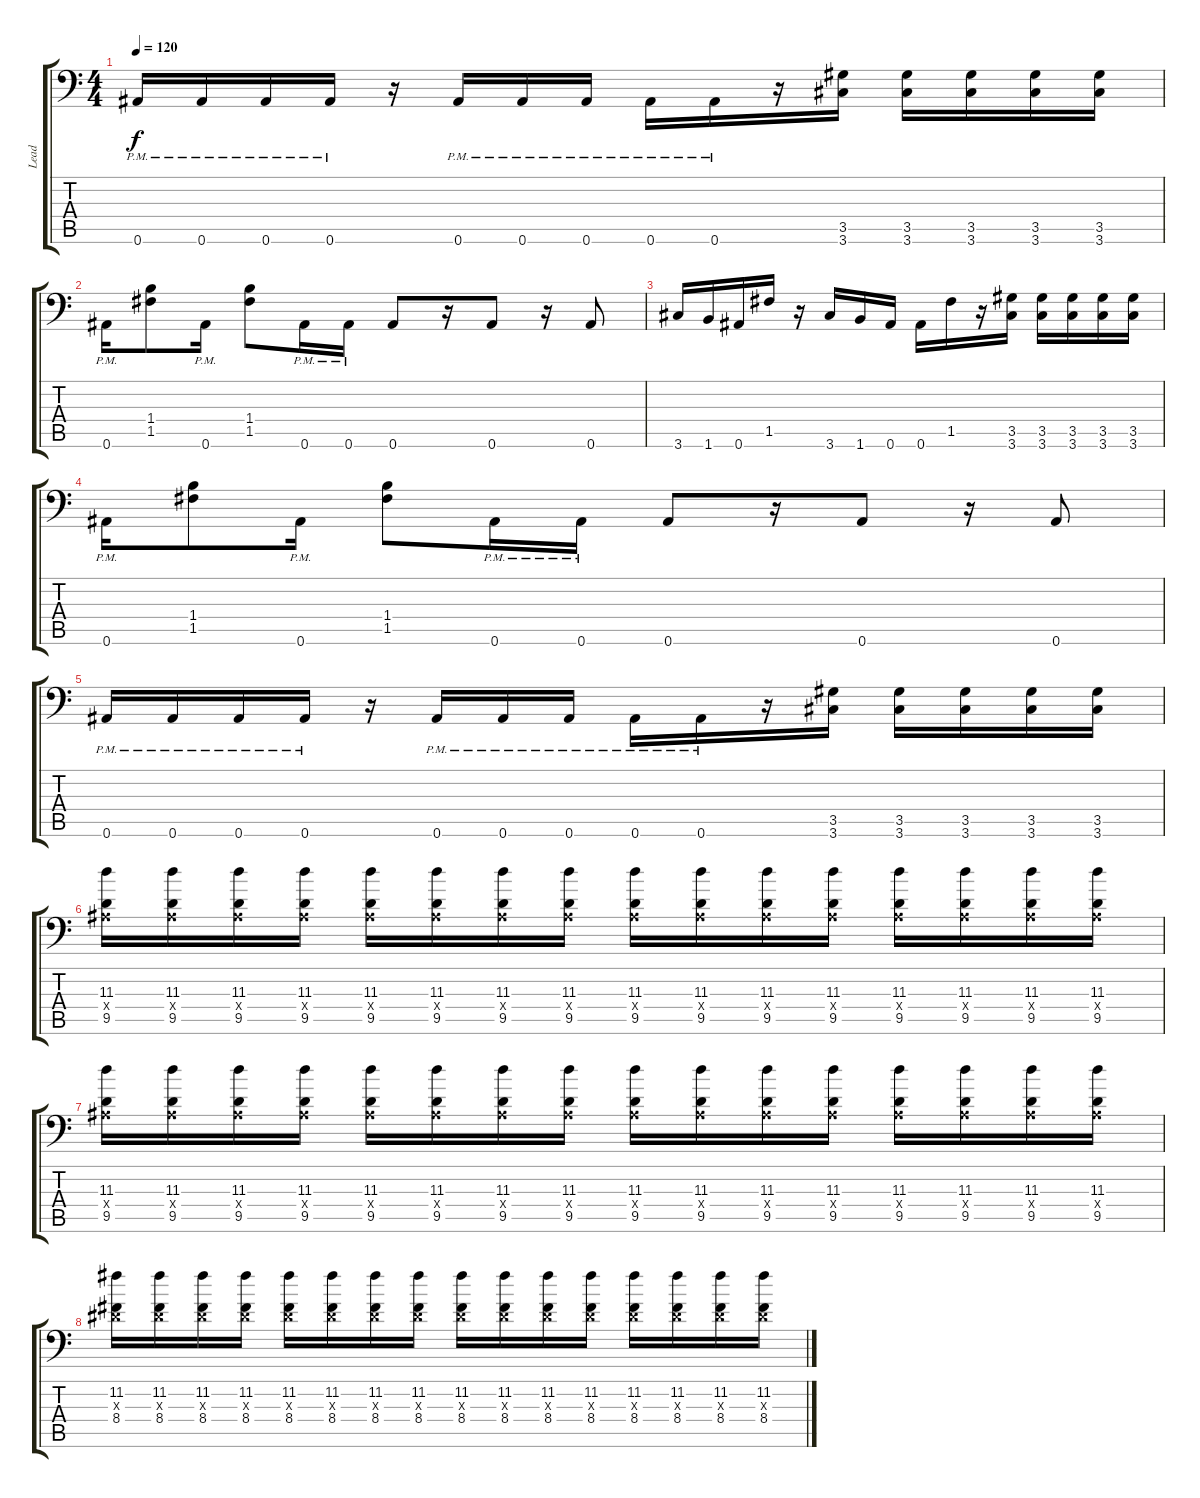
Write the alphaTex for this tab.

\track ("Lead" "Lead") {instrument distortionguitar}
\staff {score tabs}
\tuning (C4 G3 Eb3 Bb2 F2 Bb1) {hide}
\ts (4 4)
\tempo 120
\clef f4
\ks c
0.6{pm}.16{dy f} 0.6{pm}.16 0.6{pm}.16 0.6{pm}.16 r.16 0.6{pm}.16 0.6{pm}.16 0.6{pm}.16 0.6{pm}.16 0.6{pm}.16 r.16 (3.5 3.6).16 (3.5 3.6).16 (3.5 3.6).16 (3.5 3.6).16 (3.5 3.6).16 |
0.6{pm}.16 (1.4 1.5).8 0.6{pm}.16 (1.4 1.5).8 0.6{pm}.16 0.6{pm}.16 0.6.8 r.16 0.6.8 r.16 0.6.8 |
3.6.16 1.6.16 0.6.16 1.5.16 r.16 3.6.16 1.6.16 0.6.16 0.6.16 1.5.16 r.16 (3.5 3.6).16 (3.5 3.6).16 (3.5 3.6).16 (3.5 3.6).16 (3.5 3.6).16 |
0.6{pm}.16 (1.4 1.5).8 0.6{pm}.16 (1.4 1.5).8 0.6{pm}.16 0.6{pm}.16 0.6.8 r.16 0.6.8 r.16 0.6.8 |
0.6{pm}.16 0.6{pm}.16 0.6{pm}.16 0.6{pm}.16 r.16 0.6{pm}.16 0.6{pm}.16 0.6{pm}.16 0.6{pm}.16 0.6{pm}.16 r.16 (3.5 3.6).16 (3.5 3.6).16 (3.5 3.6).16 (3.5 3.6).16 (3.5 3.6).16 |
(11.3 0.4{x} 9.5).16 (11.3 0.4{x} 9.5).16 (11.3 0.4{x} 9.5).16 (11.3 0.4{x} 9.5).16 (11.3 0.4{x} 9.5).16 (11.3 0.4{x} 9.5).16 (11.3 0.4{x} 9.5).16 (11.3 0.4{x} 9.5).16 (11.3 0.4{x} 9.5).16 (11.3 0.4{x} 9.5).16 (11.3 0.4{x} 9.5).16 (11.3 0.4{x} 9.5).16 (11.3 0.4{x} 9.5).16 (11.3 0.4{x} 9.5).16 (11.3 0.4{x} 9.5).16 (11.3 0.4{x} 9.5).16 |
(11.3 0.4{x} 9.5).16 (11.3 0.4{x} 9.5).16 (11.3 0.4{x} 9.5).16 (11.3 0.4{x} 9.5).16 (11.3 0.4{x} 9.5).16 (11.3 0.4{x} 9.5).16 (11.3 0.4{x} 9.5).16 (11.3 0.4{x} 9.5).16 (11.3 0.4{x} 9.5).16 (11.3 0.4{x} 9.5).16 (11.3 0.4{x} 9.5).16 (11.3 0.4{x} 9.5).16 (11.3 0.4{x} 9.5).16 (11.3 0.4{x} 9.5).16 (11.3 0.4{x} 9.5).16 (11.3 0.4{x} 9.5).16 |
(11.2 0.3{x} 8.4).16 (11.2 0.3{x} 8.4).16 (11.2 0.3{x} 8.4).16 (11.2 0.3{x} 8.4).16 (11.2 0.3{x} 8.4).16 (11.2 0.3{x} 8.4).16 (11.2 0.3{x} 8.4).16 (11.2 0.3{x} 8.4).16 (11.2 0.3{x} 8.4).16 (11.2 0.3{x} 8.4).16 (11.2 0.3{x} 8.4).16 (11.2 0.3{x} 8.4).16 (11.2 0.3{x} 8.4).16 (11.2 0.3{x} 8.4).16 (11.2 0.3{x} 8.4).16 (11.2 0.3{x} 8.4).16
